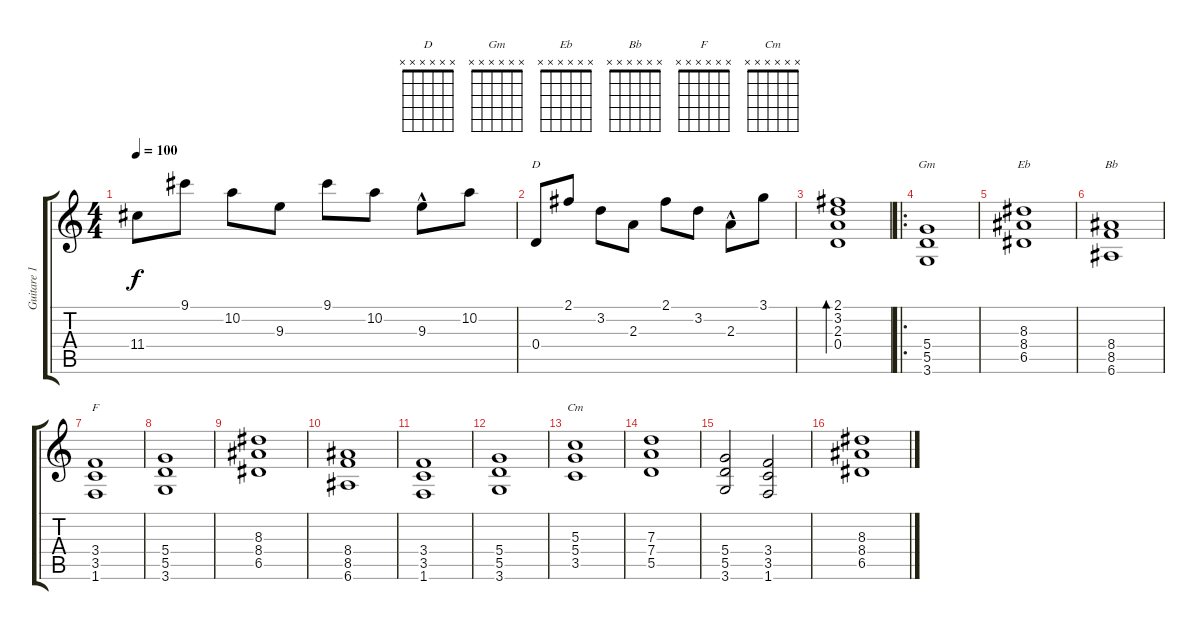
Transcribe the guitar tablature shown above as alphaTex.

\track ("Guitare 1" "Guitare 1") {instrument acousticguitarsteel}
\staff {score tabs}
\tuning (E4 B3 G3 D3 A2 E2) {hide}
\chord ("D" x x x x x x) {firstfret 0}
\chord ("Gm" x x x x x x) {firstfret 0}
\chord ("Eb" x x x x x x) {firstfret 0}
\chord ("Bb" x x x x x x) {firstfret 0}
\chord ("F" x x x x x x) {firstfret 0}
\chord ("Cm" x x x x x x) {firstfret 0}
\ts (4 4)
\tempo 100
\clef g2
\ks c
11.4.8{dy f} 9.1.8 10.2.8 9.3.8 9.1.8 10.2.8 9.3{hac}.8 10.2.8 |
0.4.8{ch "D"} 2.1.8 3.2.8 2.3.8 2.1.8 3.2.8 2.3{hac}.8 3.1.8 |
(2.1 3.2 2.3 0.4).1{bd 60} |
\ro
(5.4 5.5 3.6).1{ch "Gm"} |
(8.3 8.4 6.5).1{ch "Eb"} |
(8.4 8.5 6.6).1{ch "Bb"} |
(3.4 3.5 1.6).1{ch "F"} |
(5.4 5.5 3.6).1 |
(8.3 8.4 6.5).1 |
(8.4 8.5 6.6).1 |
(3.4 3.5 1.6).1 |
(5.4 5.5 3.6).1 |
(5.3 5.4 3.5).1{ch "Cm"} |
(7.3 7.4 5.5).1 |
(5.4 5.5 3.6).2 (3.4 3.5 1.6).2 |
(8.3 8.4 6.5).1
